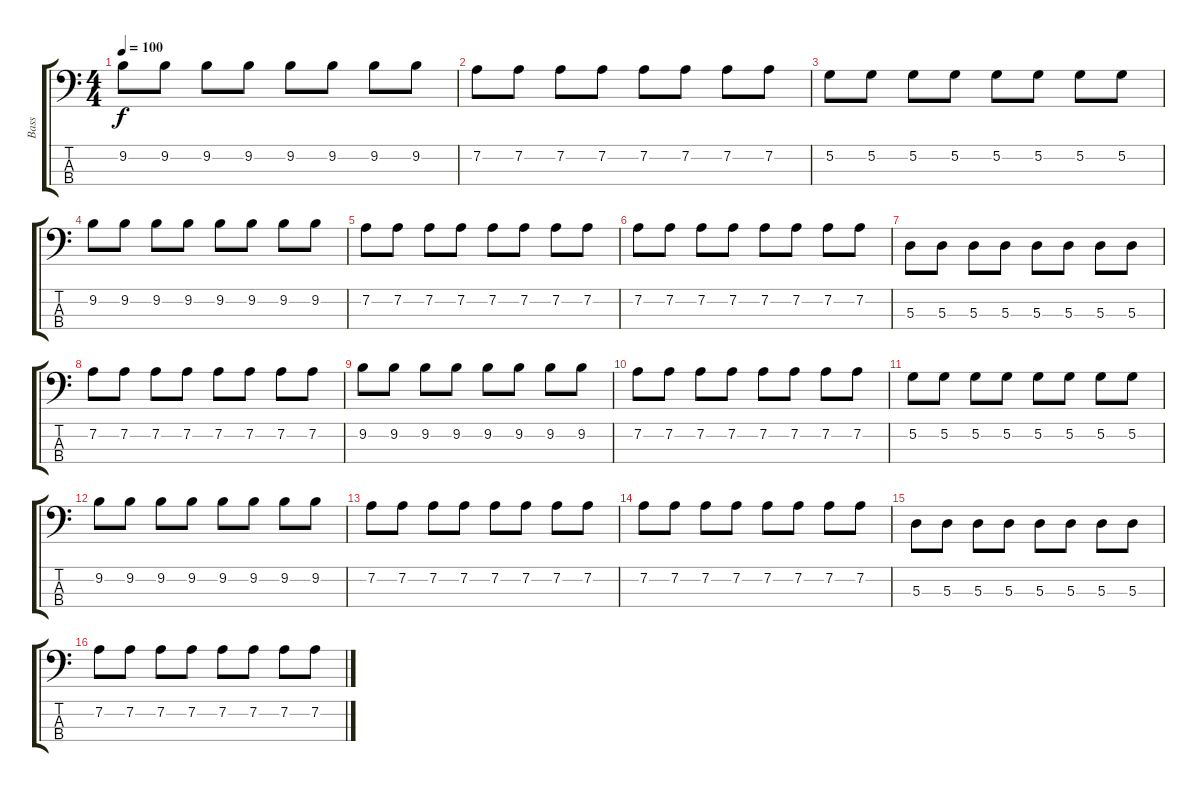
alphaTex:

\track ("Bass" "Bass") {instrument electricbassfinger}
\staff {score tabs}
\tuning (G2 D2 A1 E1) {hide}
\ts (4 4)
\tempo 100
\clef f4
\ks c
9.2.8{dy f} 9.2.8 9.2.8 9.2.8 9.2.8 9.2.8 9.2.8 9.2.8 |
7.2.8 7.2.8 7.2.8 7.2.8 7.2.8 7.2.8 7.2.8 7.2.8 |
5.2.8 5.2.8 5.2.8 5.2.8 5.2.8 5.2.8 5.2.8 5.2.8 |
9.2.8 9.2.8 9.2.8 9.2.8 9.2.8 9.2.8 9.2.8 9.2.8 |
7.2.8 7.2.8 7.2.8 7.2.8 7.2.8 7.2.8 7.2.8 7.2.8 |
7.2.8 7.2.8 7.2.8 7.2.8 7.2.8 7.2.8 7.2.8 7.2.8 |
5.3.8 5.3.8 5.3.8 5.3.8 5.3.8 5.3.8 5.3.8 5.3.8 |
7.2.8 7.2.8 7.2.8 7.2.8 7.2.8 7.2.8 7.2.8 7.2.8 |
9.2.8 9.2.8 9.2.8 9.2.8 9.2.8 9.2.8 9.2.8 9.2.8 |
7.2.8 7.2.8 7.2.8 7.2.8 7.2.8 7.2.8 7.2.8 7.2.8 |
5.2.8 5.2.8 5.2.8 5.2.8 5.2.8 5.2.8 5.2.8 5.2.8 |
9.2.8 9.2.8 9.2.8 9.2.8 9.2.8 9.2.8 9.2.8 9.2.8 |
7.2.8 7.2.8 7.2.8 7.2.8 7.2.8 7.2.8 7.2.8 7.2.8 |
7.2.8 7.2.8 7.2.8 7.2.8 7.2.8 7.2.8 7.2.8 7.2.8 |
5.3.8 5.3.8 5.3.8 5.3.8 5.3.8 5.3.8 5.3.8 5.3.8 |
7.2.8 7.2.8 7.2.8 7.2.8 7.2.8 7.2.8 7.2.8 7.2.8
